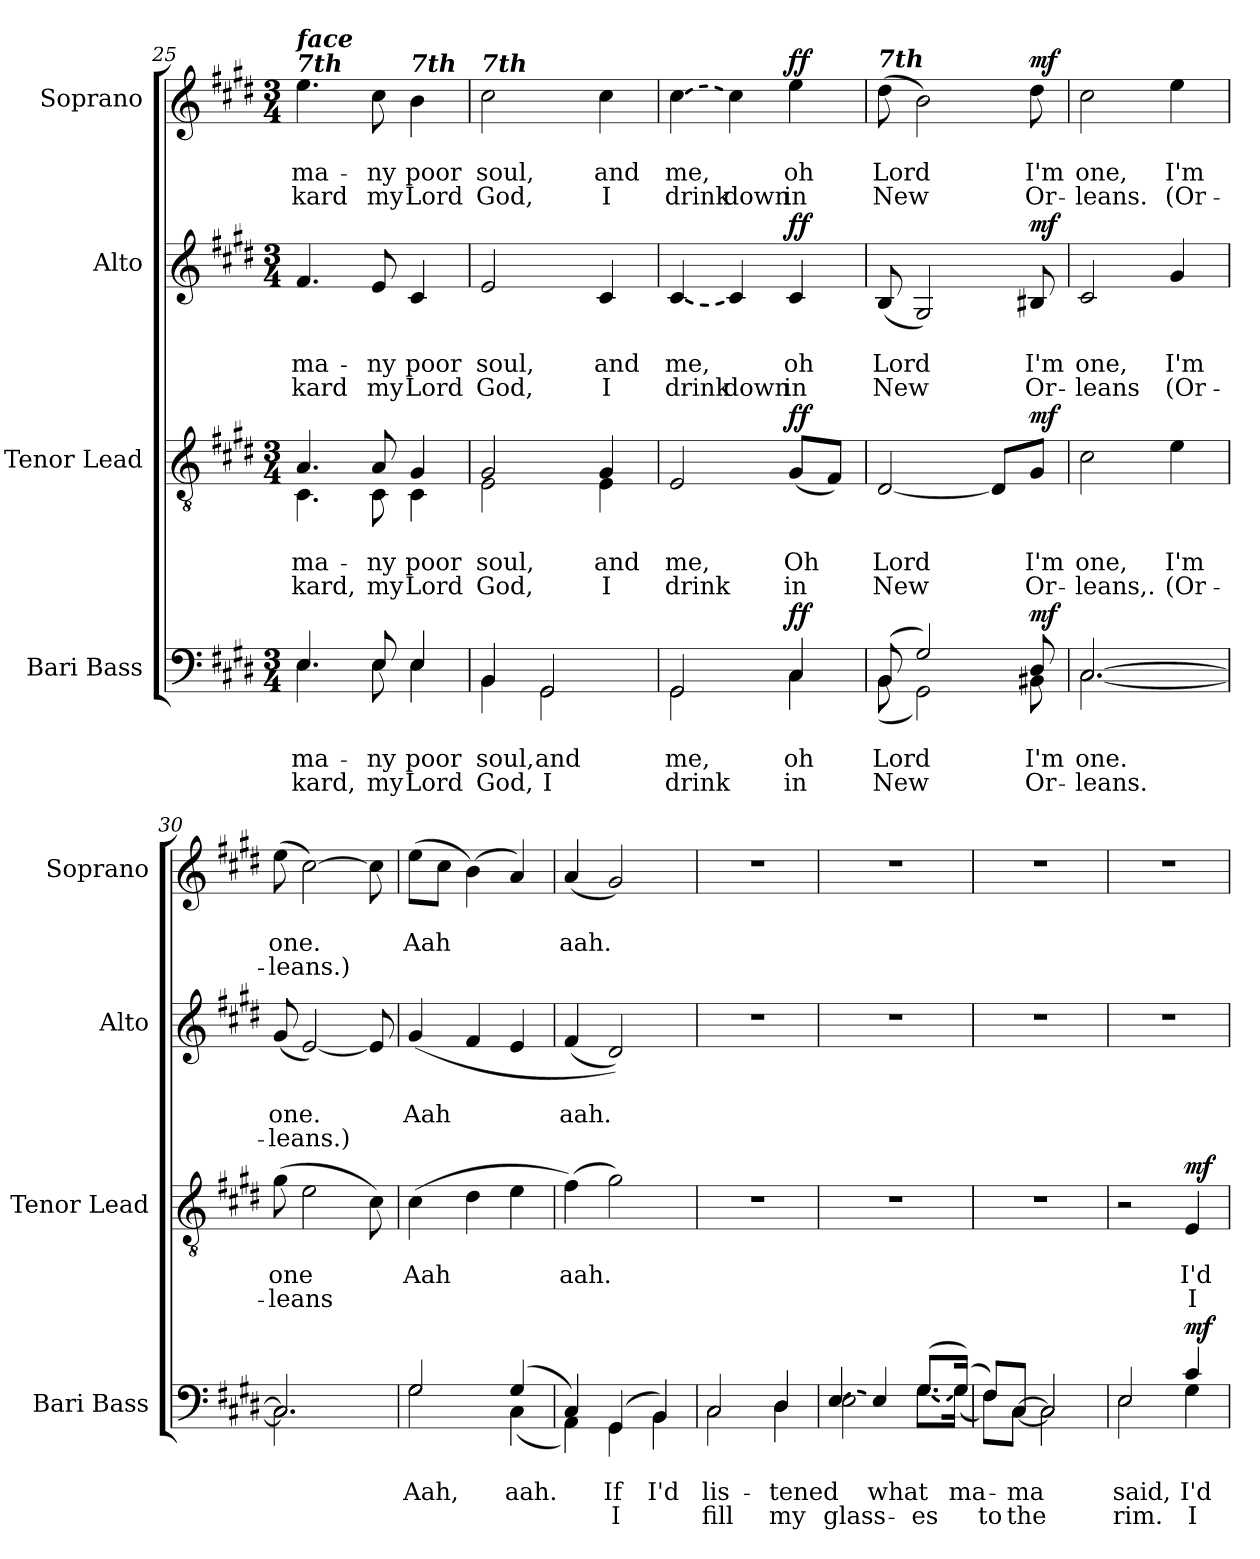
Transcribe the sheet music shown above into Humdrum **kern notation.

**kern	**text	**text	**text	**dynam	**kern	**text	**text	**text	**dynam	**kern	**text	**text	**text	**dynam	**kern	**text	**text	**text	**dynam
*part4	*part4	*part4	*part4	*part4	*part3	*part3	*part3	*part3	*part3	*part2	*part2	*part2	*part2	*part2	*part1	*part1	*part1	*part1	*part1
*staff4	*staff4	*staff4	*staff4	*staff4	*staff3	*staff3	*staff3	*staff3	*staff3	*staff2	*staff2	*staff2	*staff2	*staff2	*staff1	*staff1	*staff1	*staff1	*staff1
*I"Bari Bass	*	*	*	*	*I"Tenor Lead	*	*	*	*	*I"Alto	*	*	*	*	*I"Soprano	*	*	*	*
*I'Bari Bass	*	*	*	*	*I'Tenor  Lead	*	*	*	*	*I'Alto	*	*	*	*	*I'Soprano	*	*	*	*
*clefF4	*	*	*	*	*clefGv2	*	*	*	*	*clefG2	*	*	*	*	*clefG2	*	*	*	*
*k[f#c#g#d#]	*	*	*	*	*k[f#c#g#d#]	*	*	*	*	*k[f#c#g#d#]	*	*	*	*	*k[f#c#g#d#]	*	*	*	*
*M3/4	*	*	*	*	*M3/4	*	*	*	*	*M3/4	*	*	*	*	*M3/4	*	*	*	*
=25	=25	=25	=25	=25	=25	=25	=25	=25	=25	=25	=25	=25	=25	=25	=25	=25	=25	=25	=25
!	!	!	!	!	!	!	!	!	!	!	!	!	!	!	!LO:TX:Bi:t=7th	!	!	!	!
!	!	!	!	!	!	!	!	!	!	!	!	!	!	!	!LO:TX:a:Bi:t=face	!	!	!	!
!	!	!LO:LY:b	!LO:LY:b	!	!	!	!LO:LY:b	!LO:LY:b	!	!	!	!LO:LY:b	!LO:LY:b	!	!	!	!LO:LY:b	!LO:LY:b	!
*^	*	*	*	*	*^	*	*	*	*	*	*	*	*	*	*	*	*	*	*
4.E/	4.E\	.	ma-	-kard,	.	4.A/	4.C#\	.	ma-	-kard,	.	4.f#/	.	ma-	-kard	.	4.ee\	.	ma-	-kard	.
!	!	!	!LO:LY:b	!LO:LY:b	!	!	!	!	!LO:LY:b	!LO:LY:b	!	!	!	!LO:LY:b	!LO:LY:b	!	!	!	!LO:LY:b	!LO:LY:b	!
8E/	8E\	.	-ny	my	.	8A/	8C#\	.	-ny	my	.	8e/	.	-ny	my	.	8cc#\	.	-ny	my	.
!	!	!	!	!	!	!	!	!	!	!	!	!	!	!	!	!	!LO:TX:Bi:t=7th	!	!	!	!
!	!	!	!LO:LY:b	!LO:LY:b	!	!	!	!	!LO:LY:b	!LO:LY:b	!	!	!	!LO:LY:b	!LO:LY:b	!	!	!	!LO:LY:b	!LO:LY:b	!
4E/	4E\	.	poor	Lord	.	4G#/	4C#\	.	poor	Lord	.	4c#/	.	poor	Lord	.	4b\	.	poor	Lord	.
=26	=26	=26	=26	=26	=26	=26	=26	=26	=26	=26	=26	=26	=26	=26	=26	=26	=26	=26	=26	=26	=26
!	!	!	!	!	!	!	!	!	!	!	!	!	!	!	!	!	!LO:TX:Bi:t=7th	!	!	!	!
!	!	!	!LO:LY:b	!LO:LY:b	!	!	!	!	!LO:LY:b	!LO:LY:b	!	!	!	!LO:LY:b	!LO:LY:b	!	!	!	!LO:LY:b	!LO:LY:b	!
4BB/	4BB\	.	soul,	God,	.	2G#/	2E\	.	soul,	God,	.	2e/	.	soul,	God,	.	2cc#\	.	soul,	God,	.
!	!	!	!LO:LY:b	!LO:LY:b	!	!	!	!	!	!	!	!	!	!	!	!	!	!	!	!	!
2GG#/	2GG#\	.	and	I	.	.	.	.	.	.	.	.	.	.	.	.	.	.	.	.	.
!	!	!	!	!	!	!	!	!	!LO:LY:b	!LO:LY:b	!	!	!	!LO:LY:b	!LO:LY:b	!	!	!	!LO:LY:b	!LO:LY:b	!
.	.	.	.	.	.	4G#/	4E\	.	and	I	.	4c#/	.	and	I	.	4cc#\	.	and	I	.
=27	=27	=27	=27	=27	=27	=27	=27	=27	=27	=27	=27	=27	=27	=27	=27	=27	=27	=27	=27	=27	=27
!	!	!	!LO:LY:b	!LO:LY:b	!	!	!	!	!LO:LY:b	!LO:LY:b	!	!LO:T:dash	!	!LO:LY:b	!LO:LY:b	!	!LO:T:dash	!	!LO:LY:b	!LO:LY:b	!
*	*	*	*	*	*	*v	*v	*	*	*	*	*	*	*	*	*	*	*	*	*	*
2GG#/	2GG#\	.	me,	drink	.	2E/	.	me,	drink	.	[4c#/	.	me,	drink	.	[4cc#\	.	me,	drink	.
!	!	!	!	!	!	!	!	!	!	!	!	!	!	!LO:LY:b	!	!	!	!	!LO:LY:b	!
.	.	.	.	.	.	.	.	.	.	.	4c#/]	.	.	down	.	4cc#\]	.	.	down	.
!	!	!	!LO:LY:b	!LO:LY:b	!LO:DY:a	!	!	!LO:LY:b	!LO:LY:b	!LO:DY:a	!	!	!LO:LY:b	!LO:LY:b	!LO:DY:a	!	!	!LO:LY:b	!LO:LY:b	!LO:DY:a
4C#/	4C#\	.	oh	in	ff	(<8G#/L	.	Oh	in	ff	4c#/	.	oh	in	ff	4ee\	.	oh	in	ff
.	.	.	.	.	.	8F#/J)	.	.	.	.	.	.	.	.	.	.	.	.	.	.
!!LO:PB:g=z
=28	=28	=28	=28	=28	=28	=28	=28	=28	=28	=28	=28	=28	=28	=28	=28	=28	=28	=28	=28	=28
!	!	!	!	!	!	!	!	!	!	!	!	!	!	!	!	!LO:TX:a:Bi:t=7th	!	!	!	!
!	!	!	!LO:LY:b	!LO:LY:b	!	!	!	!LO:LY:b	!LO:LY:b	!	!	!	!LO:LY:b	!LO:LY:b	!	!	!	!LO:LY:b	!LO:LY:b	!
(>8BB/	(<8BB\	.	Lord	New	.	[2D#/	.	Lord	New	.	(<8B/	.	Lord	New	.	(>8dd#\	.	Lord	New	.
2G#/)	2GG#\)	.	.	.	.	.	.	.	.	.	2G#/)	.	.	.	.	2b\)	.	.	.	.
.	.	.	.	.	.	8D#/L]	.	.	.	.	.	.	.	.	.	.	.	.	.	.
!	!	!	!LO:LY:b	!LO:LY:b	!LO:DY:a	!	!	!LO:LY:b	!LO:LY:b	!LO:DY:a	!	!	!LO:LY:b	!LO:LY:b	!LO:DY:a	!	!	!LO:LY:b	!LO:LY:b	!LO:DY:a
8D#/	8BB#X\	.	I'm	Or-	mf	8G#/J	.	I'm	Or-	mf	8B#X/	.	I'm	Or-	mf	8dd#\	.	I'm	Or-	mf
=29	=29	=29	=29	=29	=29	=29	=29	=29	=29	=29	=29	=29	=29	=29	=29	=29	=29	=29	=29	=29
!	!	!	!LO:LY:b	!LO:LY:b	!	!	!	!LO:LY:b	!LO:LY:b	!	!	!	!LO:LY:b	!LO:LY:b	!	!	!	!LO:LY:b	!LO:LY:b	!
[2.C#/	[2.C#\	.	one.	-leans.	.	2c#\	.	one,	-leans,.	.	2c#/	.	one,	-leans	.	2cc#\	.	one,	-leans.	.
!	!	!	!	!	!	!	!	!LO:LY:b	!LO:LY:b	!	!	!	!LO:LY:b	!LO:LY:b	!	!	!	!LO:LY:b	!LO:LY:b	!
.	.	.	.	.	.	4e\	.	I'm	(Or-	.	4g#/	.	I'm	(Or-	.	4ee\	.	I'm	(Or-	.
=30	=30	=30	=30	=30	=30	=30	=30	=30	=30	=30	=30	=30	=30	=30	=30	=30	=30	=30	=30	=30
!	!	!	!	!	!	!	!	!LO:LY:b	!LO:LY:b	!	!	!	!LO:LY:b	!LO:LY:b	!	!	!	!LO:LY:b	!LO:LY:b	!
2.C#/]	2.C#\]	.	.	.	.	(>8g#\	.	one	-leans	.	(<8g#/	.	one.	-leans.)	.	(>8ee\	.	one.	-leans.)	.
.	.	.	.	.	.	2e\	.	.	.	.	[2e/)	.	.	.	.	[2cc#\)	.	.	.	.
.	.	.	.	.	.	8c#\)	.	.	.	.	8e/]	.	.	.	.	8cc#\]	.	.	.	.
=31	=31	=31	=31	=31	=31	=31	=31	=31	=31	=31	=31	=31	=31	=31	=31	=31	=31	=31	=31	=31
!	!	!	!LO:LY:b	!	!	!	!	!LO:LY:b	!	!	!	!	!LO:LY:b	!	!	!	!	!LO:LY:b	!	!
2G#/	2G#\	.	Aah,	.	.	(>4c#\	.	Aah	.	.	(<4g#/	.	Aah	.	.	(>8ee\L	.	Aah	.	.
.	.	.	.	.	.	.	.	.	.	.	.	.	.	.	.	8cc#\J	.	.	.	.
.	.	.	.	.	.	4d#\	.	.	.	.	4f#/	.	.	.	.	(>4b\)	.	.	.	.
!	!	!	!LO:LY:b	!	!	!	!	!	!	!	!	!	!	!	!	!	!	!	!	!
(>4G#/	(<4C#\	.	aah.	.	.	4e\	.	.	.	.	4e/	.	.	.	.	4a/)	.	.	.	.
=32	=32	=32	=32	=32	=32	=32	=32	=32	=32	=32	=32	=32	=32	=32	=32	=32	=32	=32	=32	=32
!	!	!	!	!	!	!	!	!LO:LY:b	!	!	!	!	!LO:LY:b	!	!	!	!	!LO:LY:b	!	!
4C#/)	4AA\)	.	.	.	.	(>4f#\)	.	aah.	.	.	(<4f#/	.	aah.	.	.	(<4a/	.	aah.	.	.
!	!	!	!LO:LY:b	!LO:LY:b	!	!	!	!	!	!	!	!	!	!	!	!	!	!	!	!
(>4GG#/	4GG#\	.	If	I	.	2g#\)	.	.	.	.	2d#/))	.	.	.	.	2g#/)	.	.	.	.
!	!	!	!LO:LY:b	!	!	!	!	!	!	!	!	!	!	!	!	!	!	!	!	!
4BB/)	4BB\	.	I'd	.	.	.	.	.	.	.	.	.	.	.	.	.	.	.	.	.
=33	=33	=33	=33	=33	=33	=33	=33	=33	=33	=33	=33	=33	=33	=33	=33	=33	=33	=33	=33	=33
!	!	!	!LO:LY:b	!LO:LY:b	!	!	!	!	!	!	!	!	!	!	!	!	!	!	!	!
2C#/	2C#\	.	lis-	fill	.	2.r	.	.	.	.	2.r	.	.	.	.	2.r	.	.	.	.
!	!	!	!LO:LY:b	!LO:LY:b	!	!	!	!	!	!	!	!	!	!	!	!	!	!	!	!
4D#/	4D#\	.	-tened	my	.	.	.	.	.	.	.	.	.	.	.	.	.	.	.	.
=34	=34	=34	=34	=34	=34	=34	=34	=34	=34	=34	=34	=34	=34	=34	=34	=34	=34	=34	=34	=34
!LO:T:dash	!	!	!LO:LY:b	!	!	!	!	!	!	!	!	!	!	!	!	!	!	!	!	!
!	!	!	!	!LO:LY:b	!	!	!	!	!	!	!	!	!	!	!	!	!	!	!	!
[4E/	2E\	.	.	glass-	.	2.r	.	.	.	.	2.r	.	.	.	.	2.r	.	.	.	.
!	!	!	!LO:LY:b	!	!	!	!	!	!	!	!	!	!	!	!	!	!	!	!	!
4E/]	.	.	what	.	.	.	.	.	.	.	.	.	.	.	.	.	.	.	.	.
!	!LO:T:dash	!	!LO:LY:b	!	!	!	!	!	!	!	!	!	!	!	!	!	!	!	!	!
!	!	!	!	!LO:LY:b	!	!	!	!	!	!	!	!	!	!	!	!	!	!	!	!
(>8.G#/L	[8.G#\L	.	.	-es	.	.	.	.	.	.	.	.	.	.	.	.	.	.	.	.
!	!	!	!LO:LY:b	!	!	!	!	!	!	!	!	!	!	!	!	!	!	!	!	!
(>16G#/Jk)	(<16G#\Jk]	.	ma-	.	.	.	.	.	.	.	.	.	.	.	.	.	.	.	.	.
=35	=35	=35	=35	=35	=35	=35	=35	=35	=35	=35	=35	=35	=35	=35	=35	=35	=35	=35	=35	=35
!	!	!	!	!LO:LY:b	!	!	!	!	!	!	!	!	!	!	!	!	!	!	!	!
8F#/L)	8F#\L)	.	.	to	.	2.r	.	.	.	.	2.r	.	.	.	.	2.r	.	.	.	.
!	!	!	!LO:LY:b	!LO:LY:b	!	!	!	!	!	!	!	!	!	!	!	!	!	!	!	!
[8C#/J	[8C#\J	.	-ma	the	.	.	.	.	.	.	.	.	.	.	.	.	.	.	.	.
2C#/]	2C#\]	.	.	.	.	.	.	.	.	.	.	.	.	.	.	.	.	.	.	.
=36	=36	=36	=36	=36	=36	=36	=36	=36	=36	=36	=36	=36	=36	=36	=36	=36	=36	=36	=36	=36
!	!	!	!LO:LY:b	!LO:LY:b	!	!	!	!	!	!	!	!	!	!	!	!	!	!	!	!
2E/	2E\	.	said,	rim.	.	2r	.	.	.	.	2.r	.	.	.	.	2.r	.	.	.	.
!	!	!	!LO:LY:b	!LO:LY:b	!LO:DY:a	!	!	!LO:LY:b	!LO:LY:b	!LO:DY:a	!	!	!	!	!	!	!	!	!	!
4c#/	4G#\	.	I'd	I	mf	4E/	.	I'd	I	mf	.	.	.	.	.	.	.	.	.	.
*v	*v	*	*	*	*	*	*	*	*	*	*	*	*	*	*	*	*	*	*	*
=	=	=	=	=	=	=	=	=	=	=	=	=	=	=	=	=	=	=	=
*-	*-	*-	*-	*-	*-	*-	*-	*-	*-	*-	*-	*-	*-	*-	*-	*-	*-	*-	*-
